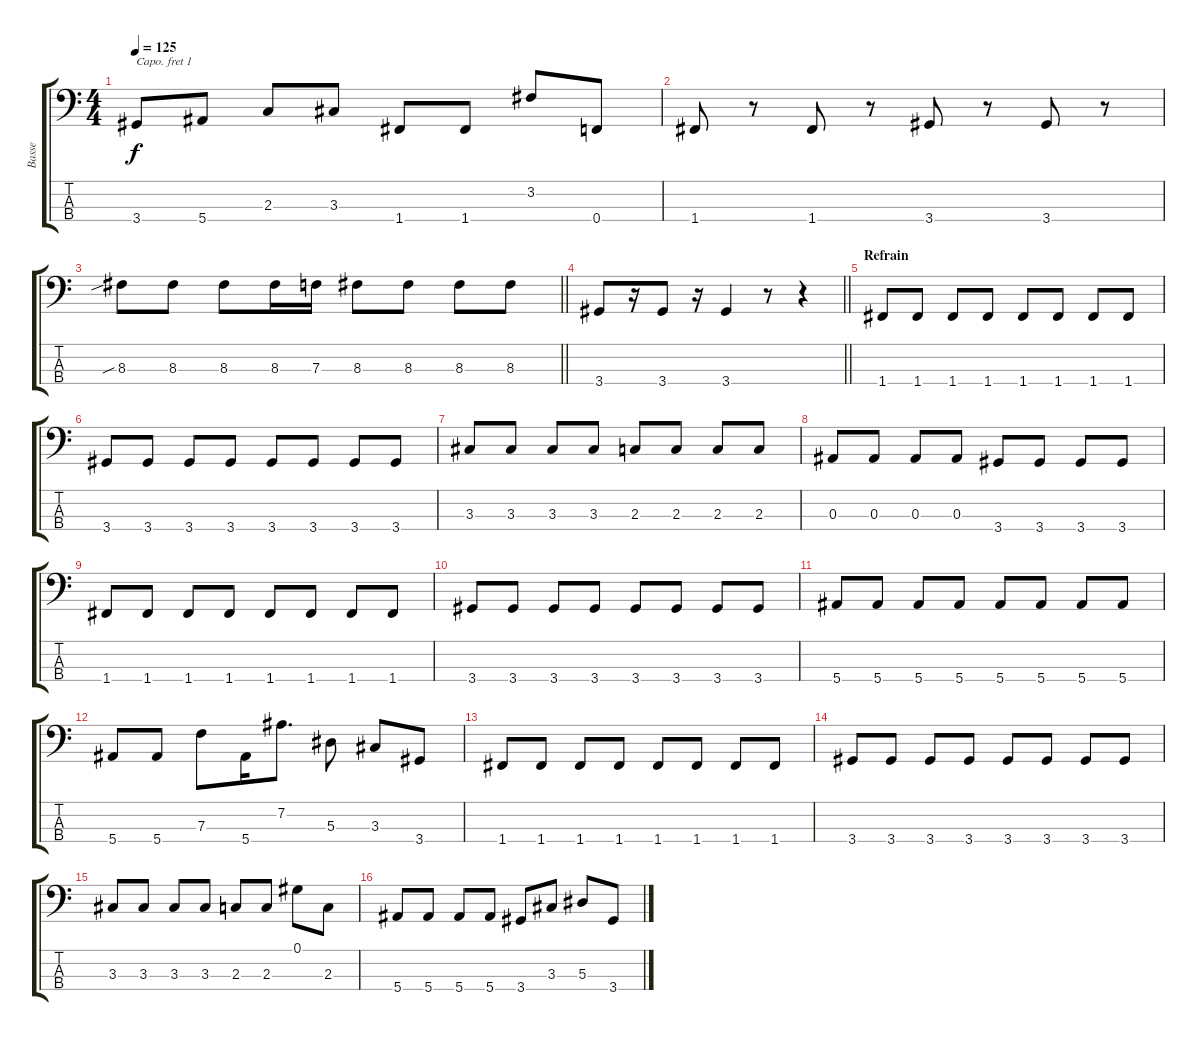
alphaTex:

\track ("Basse" "Basse") {instrument electricbassfinger}
\staff {score tabs}
\capo 1
\tuning (G2 D2 A1 E1) {hide}
\ts (4 4)
\tempo 125
\clef f4
\ks c
3.4.8{dy f} 5.4.8 2.3.8 3.3.8 1.4.8 1.4.8 3.2.8 0.4.8 |
1.4.8 r.8 1.4.8 r.8 3.4.8 r.8 3.4.8 r.8 |
\barLineRight lightlight
8.3{sib}.8 8.3.8 8.3.8 8.3.16 7.3.16 8.3.8 8.3.8 8.3.8 8.3.8 |
\barLineRight lightlight
3.4.8 r.16 3.4.8 r.16 3.4.4 r.8 r.4 |
\section ("" "Refrain")
1.4.8 1.4.8 1.4.8 1.4.8 1.4.8 1.4.8 1.4.8 1.4.8 |
3.4.8 3.4.8 3.4.8 3.4.8 3.4.8 3.4.8 3.4.8 3.4.8 |
3.3.8 3.3.8 3.3.8 3.3.8 2.3.8 2.3.8 2.3.8 2.3.8 |
0.3.8 0.3.8 0.3.8 0.3.8 3.4.8 3.4.8 3.4.8 3.4.8 |
1.4.8 1.4.8 1.4.8 1.4.8 1.4.8 1.4.8 1.4.8 1.4.8 |
3.4.8 3.4.8 3.4.8 3.4.8 3.4.8 3.4.8 3.4.8 3.4.8 |
5.4.8 5.4.8 5.4.8 5.4.8 5.4.8 5.4.8 5.4.8 5.4.8 |
5.4.8 5.4.8 7.3.8 5.4.16 7.2.8{d} 5.3.8 3.3.8 3.4.8 |
1.4.8 1.4.8 1.4.8 1.4.8 1.4.8 1.4.8 1.4.8 1.4.8 |
3.4.8 3.4.8 3.4.8 3.4.8 3.4.8 3.4.8 3.4.8 3.4.8 |
3.3.8 3.3.8 3.3.8 3.3.8 2.3.8 2.3.8 0.1.8 2.3.8 |
5.4.8 5.4.8 5.4.8 5.4.8 3.4.8 3.3.8 5.3.8 3.4.8
